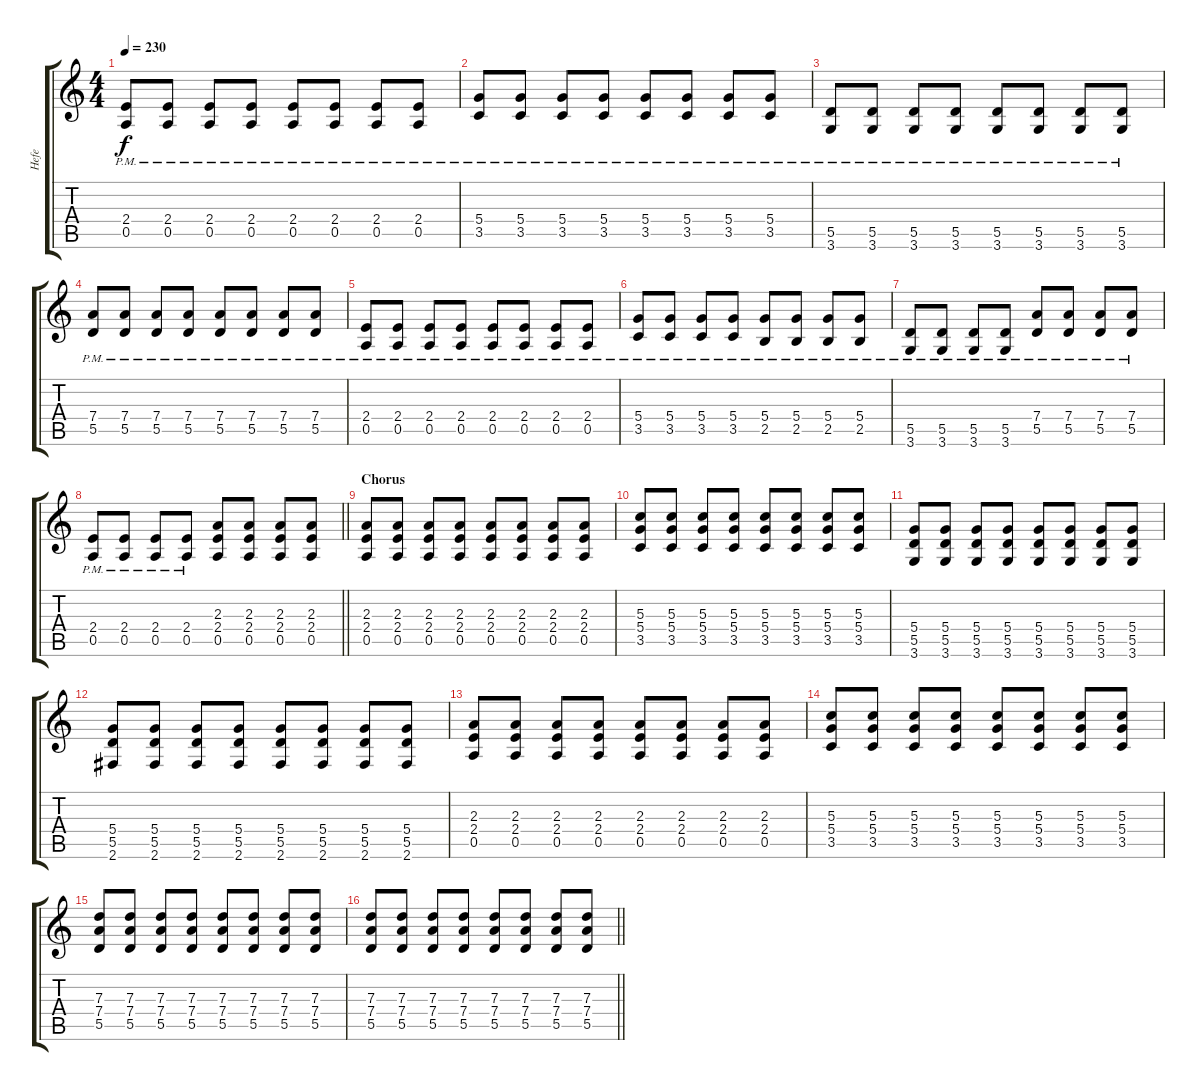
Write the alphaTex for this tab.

\track ("Hefe" "Hefe") {instrument overdrivenguitar}
\staff {score tabs}
\tuning (E4 B3 G3 D3 A2 E2) {hide}
\ts (4 4)
\tempo 230
\clef g2
\ks c
(2.4{pm} 0.5{pm}).8{dy f} (2.4{pm} 0.5{pm}).8 (2.4{pm} 0.5{pm}).8 (2.4{pm} 0.5{pm}).8 (2.4{pm} 0.5{pm}).8 (2.4{pm} 0.5{pm}).8 (2.4{pm} 0.5{pm}).8 (2.4{pm} 0.5{pm}).8 |
(5.4{pm} 3.5{pm}).8 (5.4{pm} 3.5{pm}).8 (5.4{pm} 3.5{pm}).8 (5.4{pm} 3.5{pm}).8 (5.4{pm} 3.5{pm}).8 (5.4{pm} 3.5{pm}).8 (5.4{pm} 3.5{pm}).8 (5.4{pm} 3.5{pm}).8 |
(5.5{pm} 3.6{pm}).8 (5.5{pm} 3.6{pm}).8 (5.5{pm} 3.6{pm}).8 (5.5{pm} 3.6{pm}).8 (5.5{pm} 3.6{pm}).8 (5.5{pm} 3.6{pm}).8 (5.5{pm} 3.6{pm}).8 (5.5{pm} 3.6{pm}).8 |
(7.4{pm} 5.5{pm}).8 (7.4{pm} 5.5{pm}).8 (7.4{pm} 5.5{pm}).8 (7.4{pm} 5.5{pm}).8 (7.4{pm} 5.5{pm}).8 (7.4{pm} 5.5{pm}).8 (7.4{pm} 5.5{pm}).8 (7.4{pm} 5.5{pm}).8 |
(2.4{pm} 0.5{pm}).8 (2.4{pm} 0.5{pm}).8 (2.4{pm} 0.5{pm}).8 (2.4{pm} 0.5{pm}).8 (2.4{pm} 0.5{pm}).8 (2.4{pm} 0.5{pm}).8 (2.4{pm} 0.5{pm}).8 (2.4{pm} 0.5{pm}).8 |
(5.4{pm} 3.5{pm}).8 (5.4{pm} 3.5{pm}).8 (5.4{pm} 3.5{pm}).8 (5.4{pm} 3.5{pm}).8 (5.4{pm} 2.5{pm}).8 (5.4{pm} 2.5{pm}).8 (5.4{pm} 2.5{pm}).8 (5.4{pm} 2.5{pm}).8 |
(5.5{pm} 3.6{pm}).8 (5.5{pm} 3.6{pm}).8 (5.5{pm} 3.6{pm}).8 (5.5{pm} 3.6{pm}).8 (7.4{pm} 5.5{pm}).8 (7.4{pm} 5.5{pm}).8 (7.4{pm} 5.5{pm}).8 (7.4{pm} 5.5{pm}).8 |
\barLineRight lightlight
(2.4{pm} 0.5{pm}).8 (2.4{pm} 0.5{pm}).8 (2.4{pm} 0.5{pm}).8 (2.4{pm} 0.5{pm}).8 (2.3 2.4 0.5).8 (2.3 2.4 0.5).8 (2.3 2.4 0.5).8 (2.3 2.4 0.5).8 |
\section ("" "Chorus")
(2.3 2.4 0.5).8 (2.3 2.4 0.5).8 (2.3 2.4 0.5).8 (2.3 2.4 0.5).8 (2.3 2.4 0.5).8 (2.3 2.4 0.5).8 (2.3 2.4 0.5).8 (2.3 2.4 0.5).8 |
(5.3 5.4 3.5).8 (5.3 5.4 3.5).8 (5.3 5.4 3.5).8 (5.3 5.4 3.5).8 (5.3 5.4 3.5).8 (5.3 5.4 3.5).8 (5.3 5.4 3.5).8 (5.3 5.4 3.5).8 |
(5.4 5.5 3.6).8 (5.4 5.5 3.6).8 (5.4 5.5 3.6).8 (5.4 5.5 3.6).8 (5.4 5.5 3.6).8 (5.4 5.5 3.6).8 (5.4 5.5 3.6).8 (5.4 5.5 3.6).8 |
(5.4 5.5 2.6).8 (5.4 5.5 2.6).8 (5.4 5.5 2.6).8 (5.4 5.5 2.6).8 (5.4 5.5 2.6).8 (5.4 5.5 2.6).8 (5.4 5.5 2.6).8 (5.4 5.5 2.6).8 |
(2.3 2.4 0.5).8 (2.3 2.4 0.5).8 (2.3 2.4 0.5).8 (2.3 2.4 0.5).8 (2.3 2.4 0.5).8 (2.3 2.4 0.5).8 (2.3 2.4 0.5).8 (2.3 2.4 0.5).8 |
(5.3 5.4 3.5).8 (5.3 5.4 3.5).8 (5.3 5.4 3.5).8 (5.3 5.4 3.5).8 (5.3 5.4 3.5).8 (5.3 5.4 3.5).8 (5.3 5.4 3.5).8 (5.3 5.4 3.5).8 |
(7.3 7.4 5.5).8 (7.3 7.4 5.5).8 (7.3 7.4 5.5).8 (7.3 7.4 5.5).8 (7.3 7.4 5.5).8 (7.3 7.4 5.5).8 (7.3 7.4 5.5).8 (7.3 7.4 5.5).8 |
\barLineRight lightlight
(7.3 7.4 5.5).8 (7.3 7.4 5.5).8 (7.3 7.4 5.5).8 (7.3 7.4 5.5).8 (7.3 7.4 5.5).8 (7.3 7.4 5.5).8 (7.3 7.4 5.5).8 (7.3 7.4 5.5).8
